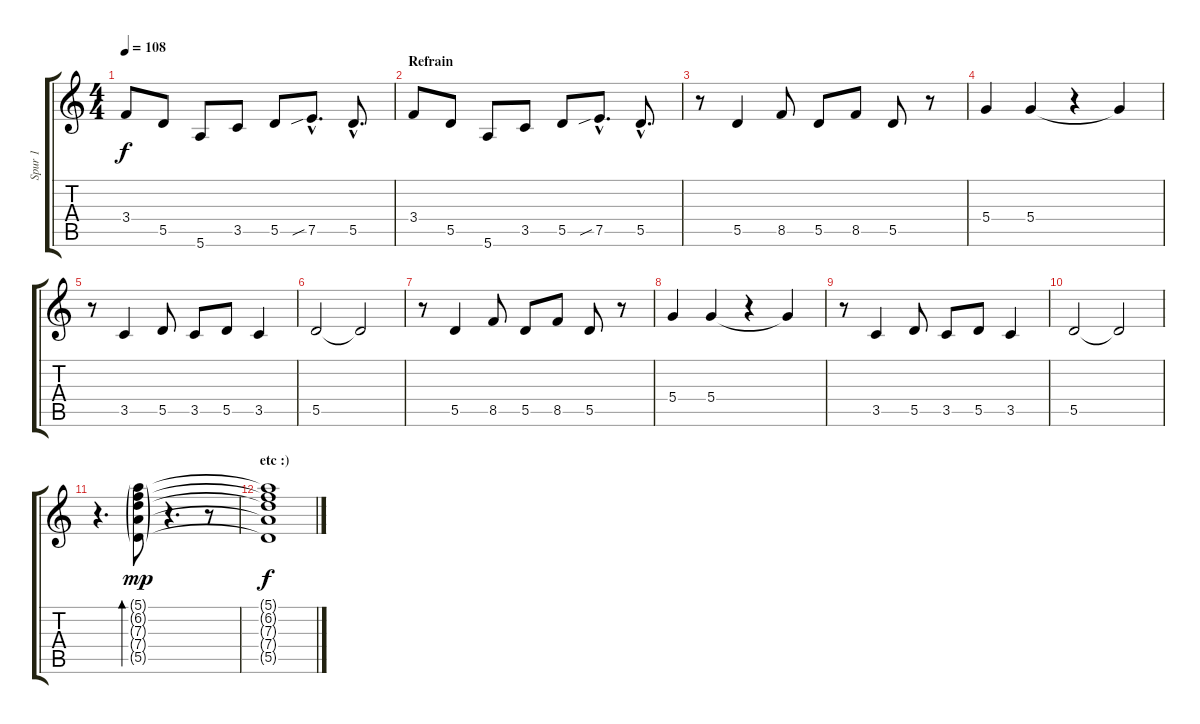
\track ("Spur 1" "Spur 1") {instrument electricguitarmuted}
\staff {score tabs}
\tuning (E4 B3 G3 D3 A2 E2) {hide}
\ts (4 4)
\tempo 108
\clef g2
\ks c
3.4.8{dy f} 5.5.8 5.6.8 3.5.8 5.5.8 7.5{sib hac}.8{d} 5.5{hac}.8{d} |
\section ("" "Refrain")
3.4.8 5.5.8 5.6.8 3.5.8 5.5.8{volume 10 instrument overdrivenguitar} 7.5{sib hac}.8{d} 5.5{hac}.8{d} |
r.8 5.5.4 8.5.8 5.5.8 8.5.8 5.5.8 r.8 |
5.4.4 5.4.4 r.4 5.4{t}.4 |
r.8 3.5.4 5.5.8 3.5.8 5.5.8 3.5.4 |
5.5.2 5.5{t}.2 |
r.8 5.5.4 8.5.8 5.5.8 8.5.8 5.5.8 r.8 |
5.4.4 5.4.4 r.4 5.4{t}.4 |
r.8 3.5.4 5.5.8 3.5.8 5.5.8 3.5.4 |
5.5.2 5.5{t}.2 |
r.4{d} (5.1{g} 6.2{g} 7.3{g} 7.4{g} 5.5{g}).8{bd 480 dy mp} r.4{d} r.8 |
\section ("" "etc :)")
(5.1{t} 6.2{t} 7.3{t} 7.4{t} 5.5{t}).1{dy f}
